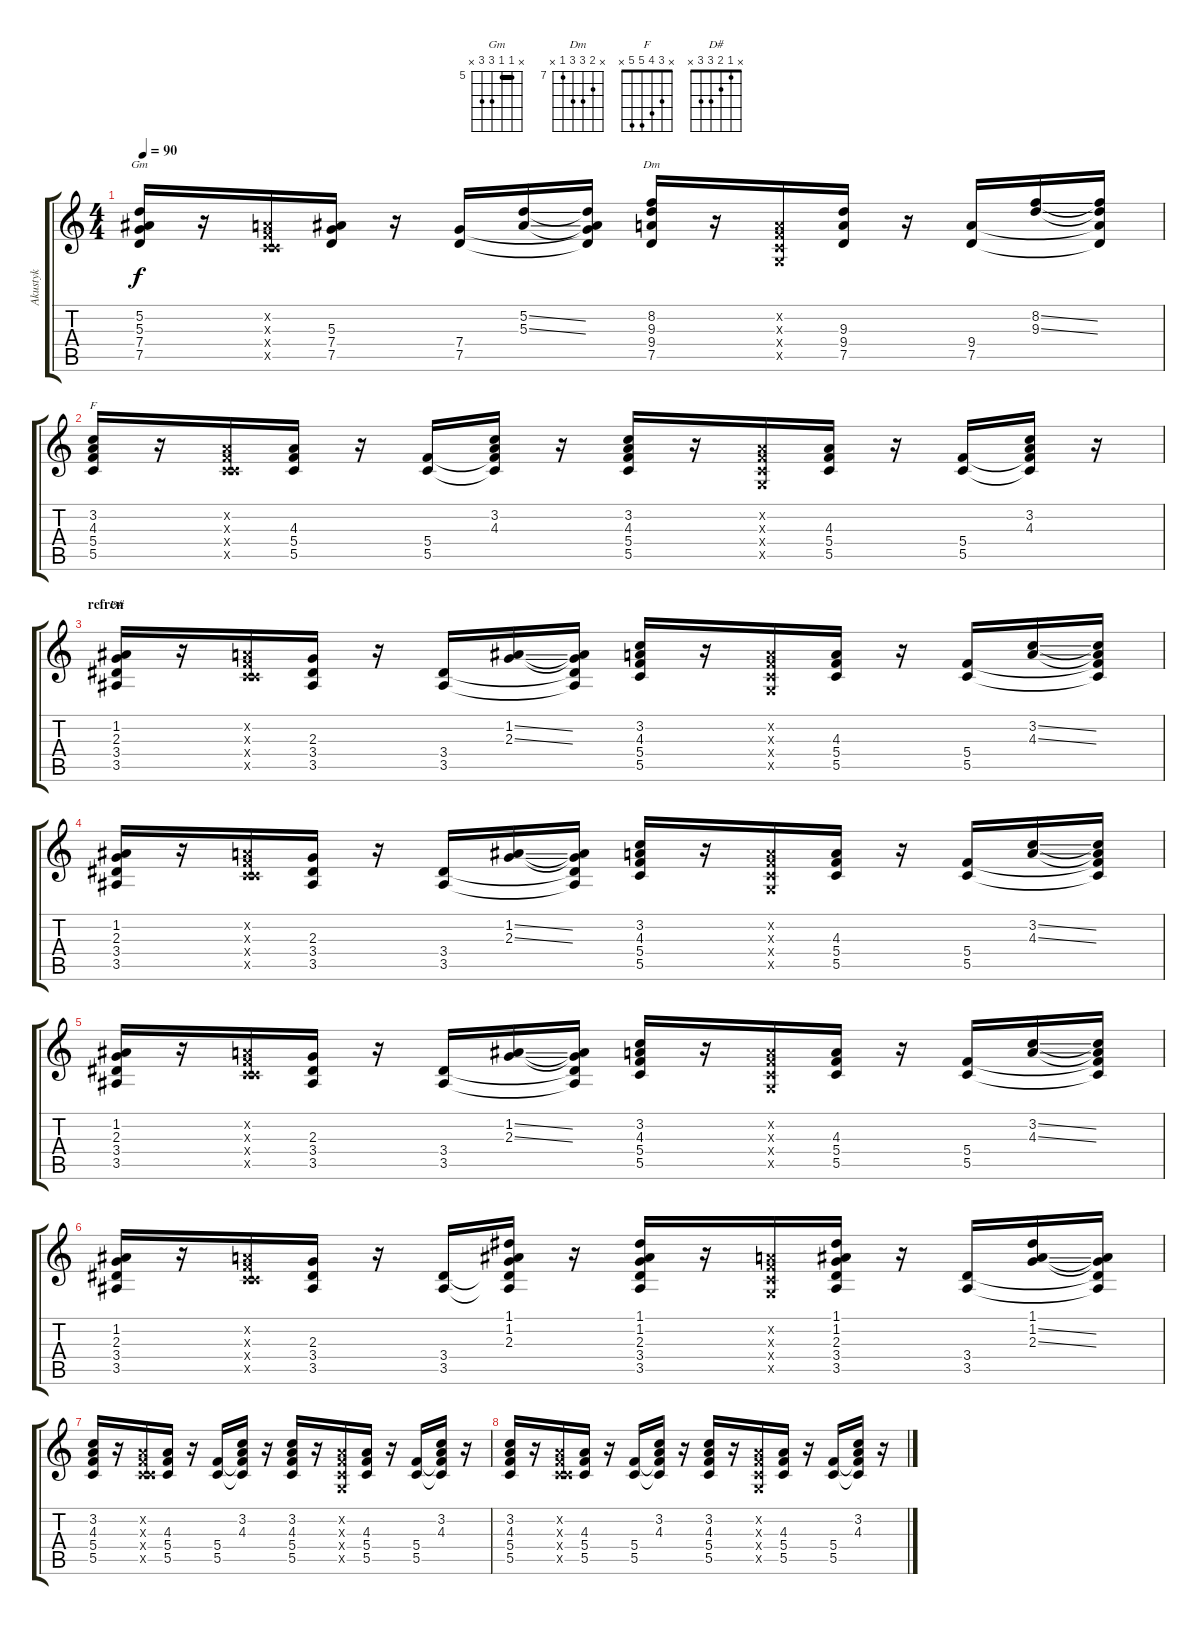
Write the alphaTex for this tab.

\track ("Akustyk" "Akustyk") {instrument acousticguitarsteel}
\staff {score tabs}
\tuning (D4 A3 F3 C3 G2 D2) {hide}
\chord ("Gm" x 5 5 7 7 x) {firstfret 5 barre 5}
\chord ("Dm" x 8 9 9 7 x) {firstfret 7}
\chord ("F" x 3 4 5 5 x)
\chord ("D#" x 1 2 3 3 x)
\ts (4 4)
\tempo 90
\clef g2
\ks c
(5.2 5.3 7.4 7.5).16{ch "Gm" dy f} r.16 (0.2{x} 0.3{x} 0.4{x} 5.5{x}).16 (5.3 7.4 7.5).16 r.16 (7.4 7.5).16 (5.2{ss} 5.3{ss}).16 (5.2{t} 5.3{t} 7.4{t} 7.5{t}).16 (8.2 9.3 9.4 7.5).16{ch "Dm"} r.16 (0.2{x} 0.3{x} 0.4{x} 0.5{x}).16 (9.3 9.4 7.5).16 r.16 (9.4 7.5).16 (8.2{ss} 9.3{ss}).16 (8.2{t} 9.3{t} 9.4{t} 7.5{t}).16 |
(3.2 4.3 5.4 5.5).16{ch "F"} r.16 (0.2{x} 0.3{x} 0.4{x} 5.5{x}).16 (4.3 5.4 5.5).16 r.16 (5.4 5.5).16 (3.2 4.3 5.4{t} 5.5{t}).16 r.16 (3.2 4.3 5.4 5.5).16 r.16 (0.2{x} 0.3{x} 0.4{x} 0.5{x}).16 (4.3 5.4 5.5).16 r.16 (5.4 5.5).16 (3.2 4.3 5.4{t} 5.5{t}).16 r.16 |
\section ("" "refren")
(1.2 2.3 3.4 3.5).16{ch "D#"} r.16 (0.2{x} 0.3{x} 0.4{x} 5.5{x}).16 (2.3 3.4 3.5).16 r.16 (3.4 3.5).16 (1.2{ss} 2.3{ss}).16 (1.2{t} 2.3{t} 3.4{t} 3.5{t}).16 (3.2 4.3 5.4 5.5).16 r.16 (0.2{x} 0.3{x} 0.4{x} 0.5{x}).16 (4.3 5.4 5.5).16 r.16 (5.4 5.5).16 (3.2{ss} 4.3{ss}).16 (3.2{t} 4.3{t} 5.4{t} 5.5{t}).16 |
(1.2 2.3 3.4 3.5).16 r.16 (0.2{x} 0.3{x} 0.4{x} 5.5{x}).16 (2.3 3.4 3.5).16 r.16 (3.4 3.5).16 (1.2{ss} 2.3{ss}).16 (1.2{t} 2.3{t} 3.4{t} 3.5{t}).16 (3.2 4.3 5.4 5.5).16 r.16 (0.2{x} 0.3{x} 0.4{x} 0.5{x}).16 (4.3 5.4 5.5).16 r.16 (5.4 5.5).16 (3.2{ss} 4.3{ss}).16 (3.2{t} 4.3{t} 5.4{t} 5.5{t}).16 |
(1.2 2.3 3.4 3.5).16 r.16 (0.2{x} 0.3{x} 0.4{x} 5.5{x}).16 (2.3 3.4 3.5).16 r.16 (3.4 3.5).16 (1.2{ss} 2.3{ss}).16 (1.2{t} 2.3{t} 3.4{t} 3.5{t}).16 (3.2 4.3 5.4 5.5).16 r.16 (0.2{x} 0.3{x} 0.4{x} 0.5{x}).16 (4.3 5.4 5.5).16 r.16 (5.4 5.5).16 (3.2{ss} 4.3{ss}).16 (3.2{t} 4.3{t} 5.4{t} 5.5{t}).16 |
(1.2 2.3 3.4 3.5).16 r.16 (0.2{x} 0.3{x} 0.4{x} 5.5{x}).16 (2.3 3.4 3.5).16 r.16 (3.4 3.5).16 (1.1 1.2 2.3 3.4{t} 3.5{t}).16 r.16 (1.1 1.2 2.3 3.4 3.5).16 r.16 (0.2{x} 0.3{x} 0.4{x} 0.5{x}).16 (1.1 1.2 2.3 3.4 3.5).16 r.16 (3.4 3.5).16 (1.1 1.2{ss} 2.3{ss}).16 (1.2{t} 2.3{t} 3.4{t} 3.5{t}).16 |
(3.2 4.3 5.4 5.5).16{volume 8} r.16 (0.2{x} 0.3{x} 0.4{x} 5.5{x}).16 (4.3 5.4 5.5).16 r.16 (5.4 5.5).16 (3.2 4.3 5.4{t} 5.5{t}).16 r.16 (3.2 4.3 5.4 5.5).16 r.16 (0.2{x} 0.3{x} 0.4{x} 0.5{x}).16 (4.3 5.4 5.5).16 r.16 (5.4 5.5).16 (3.2 4.3 5.4{t} 5.5{t}).16 r.16 |
(3.2 4.3 5.4 5.5).16 r.16 (0.2{x} 0.3{x} 0.4{x} 5.5{x}).16 (4.3 5.4 5.5).16 r.16 (5.4 5.5).16 (3.2 4.3 5.4{t} 5.5{t}).16 r.16 (3.2 4.3 5.4 5.5).16 r.16 (0.2{x} 0.3{x} 0.4{x} 0.5{x}).16 (4.3 5.4 5.5).16 r.16 (5.4 5.5).16 (3.2 4.3 5.4{t} 5.5{t}).16 r.16
